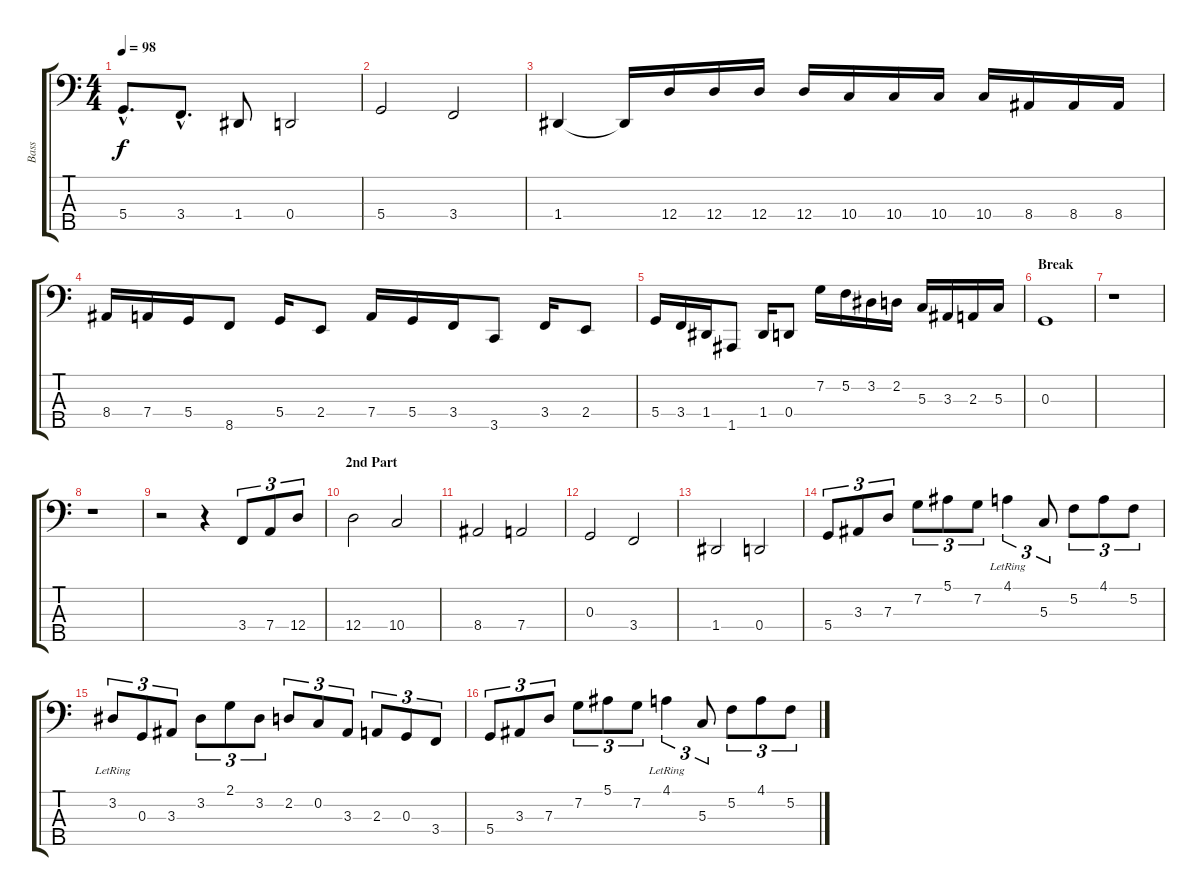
\track ("Bass" "Bass") {instrument electricbassfinger}
\staff {score tabs}
\tuning (F2 C2 G1 D1 A0) {hide}
\ts (4 4)
\tempo 98
\clef f4
\ks c
5.4{hac}.8{d dy f} 3.4{hac}.8{d} 1.4.8 0.4.2 |
5.4.2 3.4.2 |
1.4.4 1.4{t}.16 12.4.16 12.4.16 12.4.16 12.4.16 10.4.16 10.4.16 10.4.16 10.4.16 8.4.16 8.4.16 8.4.16 |
8.4.16 7.4.16 5.4.16 8.5.8 5.4.16 2.4.8 7.4.16 5.4.16 3.4.16 3.5.8 3.4.16 2.4.8 |
5.4.16 3.4.16 1.4.16 1.5.8 1.4.16 0.4.8 7.2.16 5.2.16 3.2.16 2.2.16 5.3.16 3.3.16 2.3.16 5.3.16 |
\section ("" "Break")
0.3.1 |
r.1 |
r.1 |
r.2 r.4 3.4.8{tu (3 2)} 7.4.8{tu (3 2)} 12.4.8{tu (3 2)} |
\section ("" "2nd Part")
12.4.2 10.4.2 |
8.4.2 7.4.2 |
0.3.2 3.4.2 |
1.4.2 0.4.2 |
5.4.8{tu (3 2)} 3.3.8{tu (3 2)} 7.3.8{tu (3 2)} 7.2.8{tu (3 2)} 5.1.8{tu (3 2)} 7.2.8{tu (3 2)} 4.1{lr}.4{tu (3 2)} 5.3.8{tu (3 2)} 5.2.8{tu (3 2)} 4.1.8{tu (3 2)} 5.2.8{tu (3 2)} |
3.2{lr}.8{tu (3 2)} 0.3.8{tu (3 2)} 3.3.8{tu (3 2)} 3.2.8{tu (3 2)} 2.1.8{tu (3 2)} 3.2.8{tu (3 2)} 2.2.8{tu (3 2)} 0.2.8{tu (3 2)} 3.3.8{tu (3 2)} 2.3.8{tu (3 2)} 0.3.8{tu (3 2)} 3.4.8{tu (3 2)} |
5.4.8{tu (3 2)} 3.3.8{tu (3 2)} 7.3.8{tu (3 2)} 7.2.8{tu (3 2)} 5.1.8{tu (3 2)} 7.2.8{tu (3 2)} 4.1{lr}.4{tu (3 2)} 5.3.8{tu (3 2)} 5.2.8{tu (3 2)} 4.1.8{tu (3 2)} 5.2.8{tu (3 2)}
